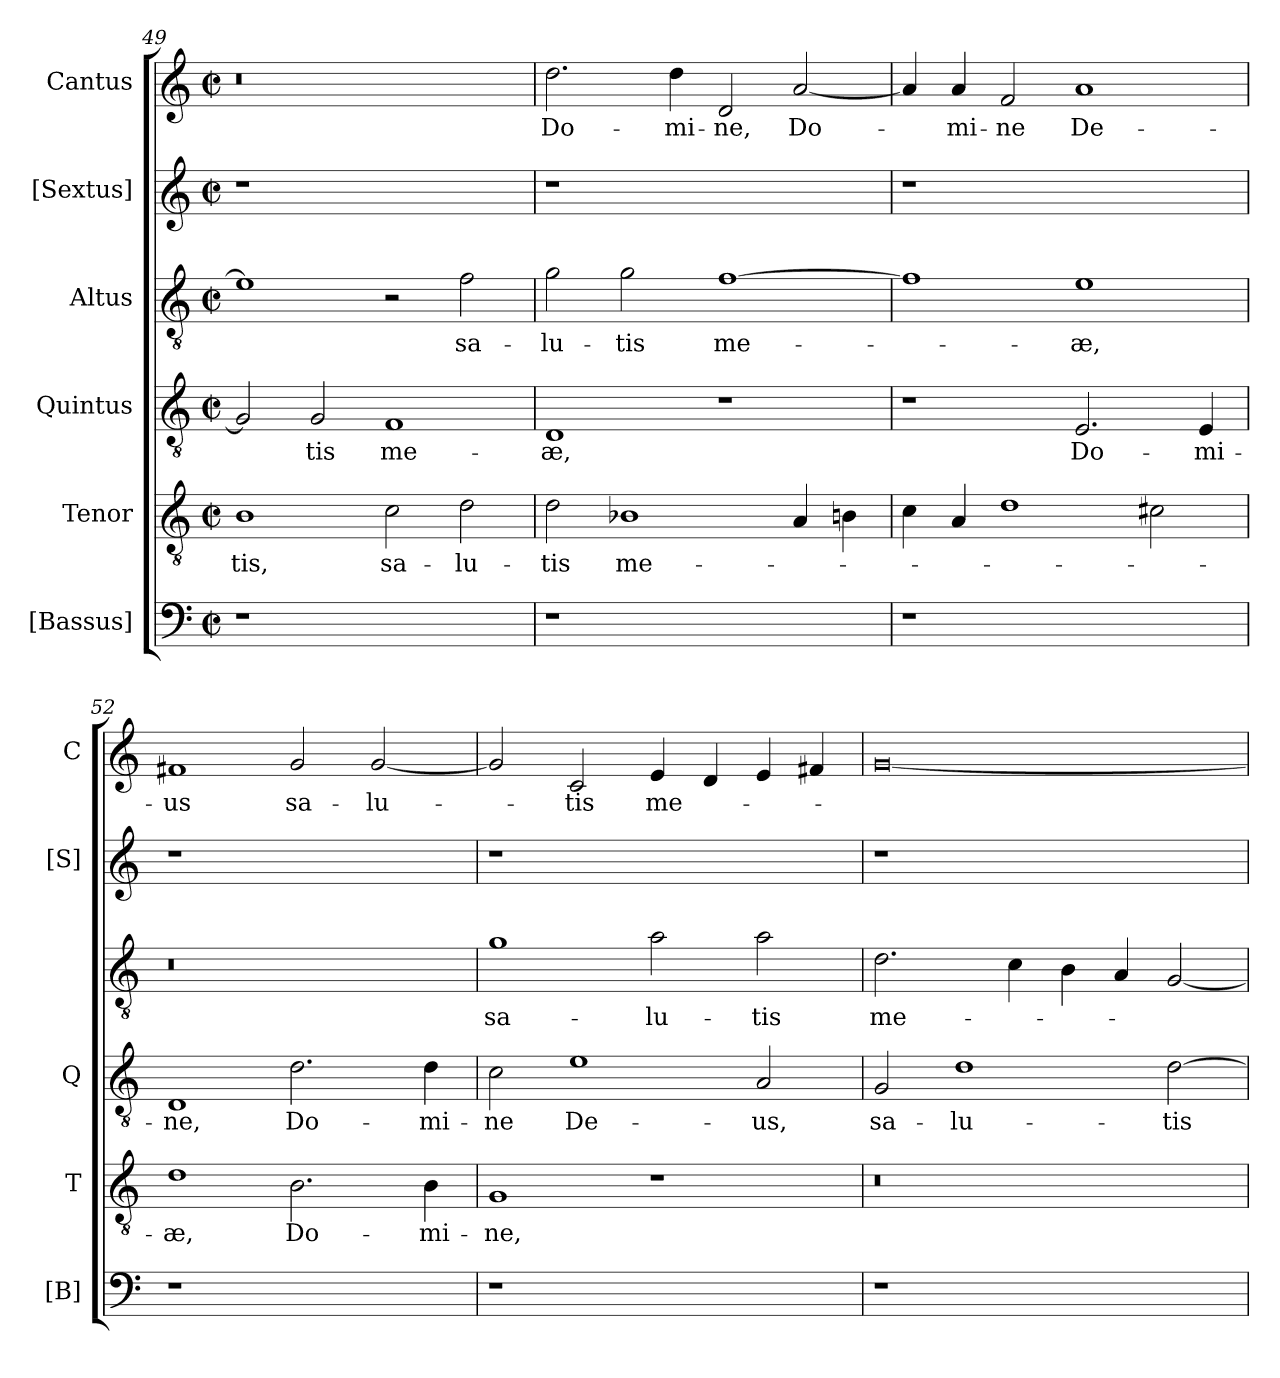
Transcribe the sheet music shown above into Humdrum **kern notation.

**kern	**kern	**text	**kern	**text	**kern	**text	**kern	**kern	**text
*part6	*part5	*part5	*part4	*part4	*part3	*part3	*part2	*part1	*part1
*staff6	*staff5	*staff5	*staff4	*staff4	*staff3	*staff3	*staff2	*staff1	*staff1
*I"[Bassus]	*I"Tenor	*	*I"Quintus	*	*I"Altus	*	*I"[Sextus]	*I"Cantus	*
*I'[B]	*I'T	*	*I'Q	*	*	*	*I'[S]	*I'C	*
*clefF4	*clefGv2	*	*clefGv2	*	*clefGv2	*	*clefG2	*clefG2	*
*k[]	*k[]	*	*k[]	*	*k[]	*	*k[]	*k[]	*
*C:	*C:	*	*C:	*	*C:	*	*C:	*C:	*
*M2/2	*M2/2	*	*M2/2	*	*M2/2	*	*M2/2	*M2/2	*
*met(c|)	*met(c|)	*	*met(c|)	*	*met(c|)	*	*met(c|)	*met(c|)	*
=49	=49	=49	=49	=49	=49	=49	=49	=49	=49
!	!	!	!	!	!	!	!	!LO:N:vis=0	!
1r	1B\	-tis,	2G/]	.	1e\]	.	1r	1r	.
.	.	.	2G/	-tis	.	.	.	.	.
1ryy	2c\	sa-	1F/	me-	2r	.	1ryy	1ryy	.
.	2d\	-lu-	.	.	2f\	sa-	.	.	.
=50	=50	=50	=50	=50	=50	=50	=50	=50	=50
1r	2d\	-tis	1D/	-æ,	2g\	-lu-	1r	2.dd\	Do-
.	1B-X\	me-	.	.	2g\	-tis	.	.	.
.	.	.	.	.	.	.	.	4dd\	-mi-
1ryy	.	.	1r	.	[1f\	me-	1ryy	2d/	-ne,
.	4A/	.	.	.	.	.	.	[2a/	Do-
.	4Bn\	.	.	.	.	.	.	.	.
=51	=51	=51	=51	=51	=51	=51	=51	=51	=51
1r	4c\	.	1r	.	1f\]	.	1r	4a/]	.
.	4A/	.	.	.	.	.	.	4a/	-mi-
.	1d\	.	.	.	.	.	.	2f/	-ne
1ryy	.	.	2.E/	Do-	1e\	-æ,	1ryy	1a/	De-
.	2c#X\	.	.	.	.	.	.	.	.
.	.	.	4E/	-mi-	.	.	.	.	.
=52	=52	=52	=52	=52	=52	=52	=52	=52	=52
!	!	!	!	!	!LO:N:vis=0	!	!	!	!
1r	1d\	-æ,	1D/	-ne,	1r	.	1r	1f#X/	-us
1ryy	2.B\	Do-	2.d\	Do-	1ryy	.	1ryy	2g/	sa-
.	.	.	.	.	.	.	.	[2g/	-lu-
.	4B\	-mi-	4d\	-mi-	.	.	.	.	.
=53	=53	=53	=53	=53	=53	=53	=53	=53	=53
1r	1G/	-ne,	2c\	-ne	1g\	sa-	1r	2g/]	.
.	.	.	1e\	De-	.	.	.	2c/	-tis
1ryy	1r	.	.	.	2a\	-lu-	1ryy	4e/	me-
.	.	.	.	.	.	.	.	4d/	.
.	.	.	2A/	-us,	2a\	-tis	.	4e/	.
.	.	.	.	.	.	.	.	4f#X/	.
=54	=54	=54	=54	=54	=54	=54	=54	=54	=54
!	!LO:N:vis=0	!	!	!	!	!	!	!	!
1r	1r	.	2G/	sa-	2.d\	me-	1r	[0g/	.
.	.	.	1d\	-lu-	.	.	.	.	.
.	.	.	.	.	4c\	.	.	.	.
1ryy	1ryy	.	.	.	4B\	.	1ryy	.	.
.	.	.	.	.	4A/	.	.	.	.
.	.	.	[2d\	-tis	[2G/	.	.	.	.
=	=	=	=	=	=	=	=	=	=
*-	*-	*-	*-	*-	*-	*-	*-	*-	*-
